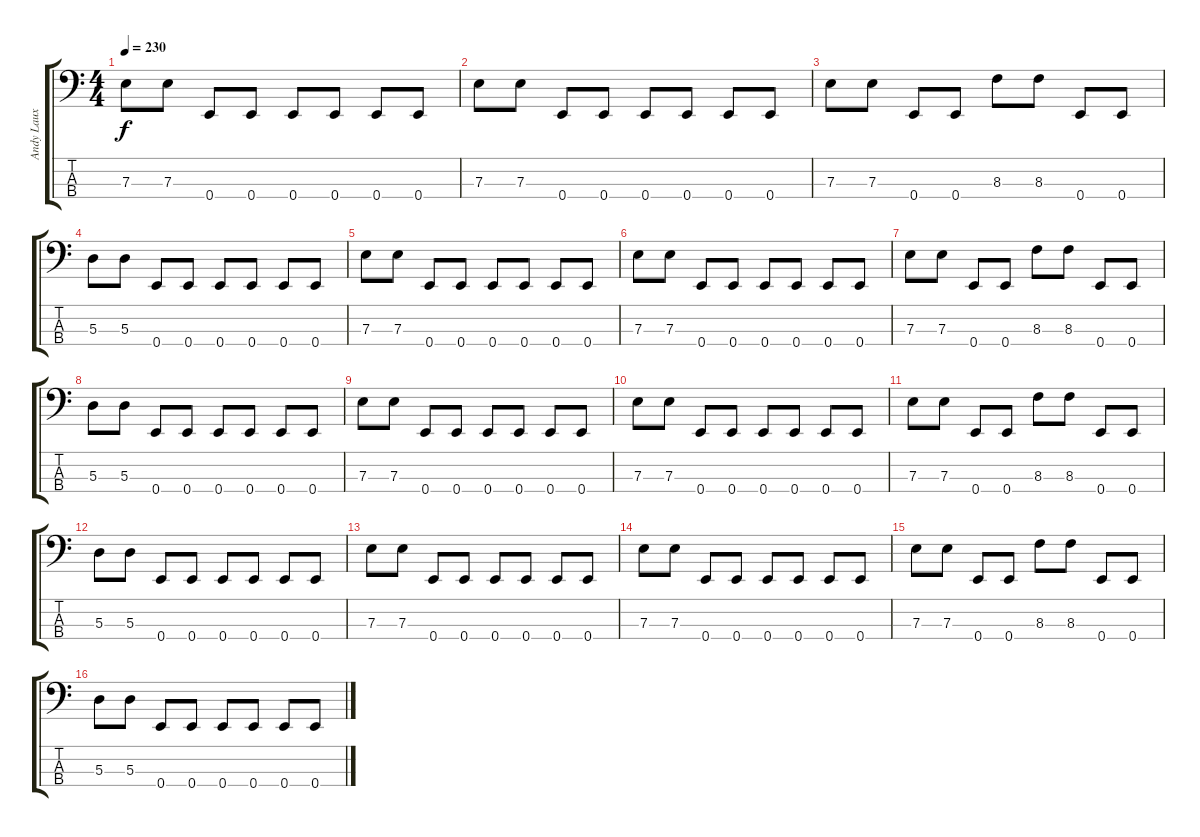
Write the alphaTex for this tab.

\track ("Andy Laux" "Andy Laux") {instrument electricbasspick}
\staff {score tabs}
\tuning (G2 D2 A1 E1) {hide}
\ts (4 4)
\tempo 230
\clef f4
\ks c
7.3.8{dy f} 7.3.8 0.4.8 0.4.8 0.4.8 0.4.8 0.4.8 0.4.8 |
7.3.8 7.3.8 0.4.8 0.4.8 0.4.8 0.4.8 0.4.8 0.4.8 |
7.3.8 7.3.8 0.4.8 0.4.8 8.3.8 8.3.8 0.4.8 0.4.8 |
5.3.8 5.3.8 0.4.8 0.4.8 0.4.8 0.4.8 0.4.8 0.4.8 |
7.3.8 7.3.8 0.4.8 0.4.8 0.4.8 0.4.8 0.4.8 0.4.8 |
7.3.8 7.3.8 0.4.8 0.4.8 0.4.8 0.4.8 0.4.8 0.4.8 |
7.3.8 7.3.8 0.4.8 0.4.8 8.3.8 8.3.8 0.4.8 0.4.8 |
5.3.8 5.3.8 0.4.8 0.4.8 0.4.8 0.4.8 0.4.8 0.4.8 |
7.3.8 7.3.8 0.4.8 0.4.8 0.4.8 0.4.8 0.4.8 0.4.8 |
7.3.8 7.3.8 0.4.8 0.4.8 0.4.8 0.4.8 0.4.8 0.4.8 |
7.3.8 7.3.8 0.4.8 0.4.8 8.3.8 8.3.8 0.4.8 0.4.8 |
5.3.8 5.3.8 0.4.8 0.4.8 0.4.8 0.4.8 0.4.8 0.4.8 |
7.3.8 7.3.8 0.4.8 0.4.8 0.4.8 0.4.8 0.4.8 0.4.8 |
7.3.8 7.3.8 0.4.8 0.4.8 0.4.8 0.4.8 0.4.8 0.4.8 |
7.3.8 7.3.8 0.4.8 0.4.8 8.3.8 8.3.8 0.4.8 0.4.8 |
5.3.8 5.3.8 0.4.8 0.4.8 0.4.8 0.4.8 0.4.8 0.4.8
